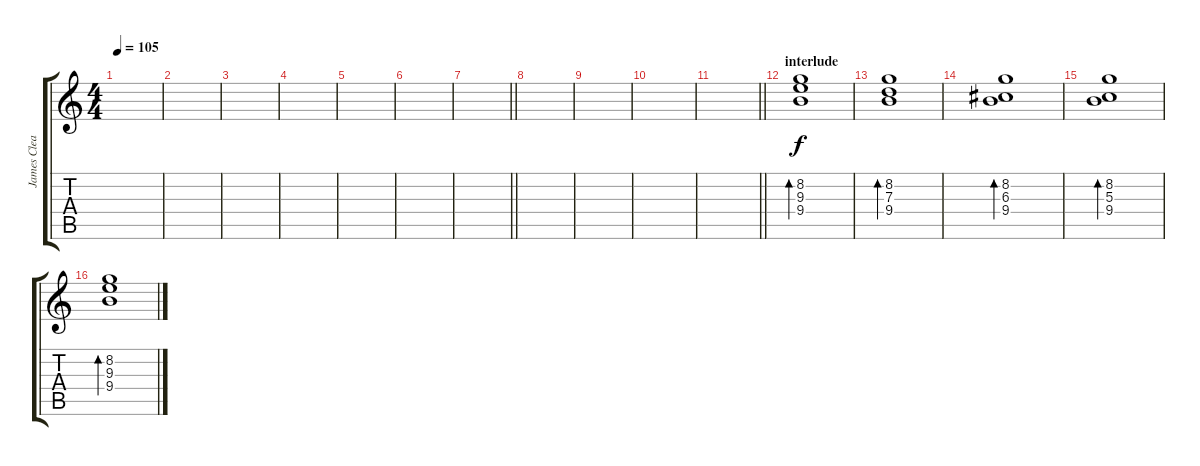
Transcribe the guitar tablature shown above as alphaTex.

\track ("James Clean" "James Clea") {instrument electricguitarclean}
\staff {score tabs}
\tuning (E4 B3 G3 D3 A2 E2) {hide}
\ts (4 4)
\tempo 105
\clef g2
\ks c
|
|
|
|
|
|
\barLineRight lightlight
|
|
|
|
\barLineRight lightlight
|
\section ("" "interlude")
(8.2 9.3 9.4).1{bd 240} |
(8.2 7.3 9.4).1{bd 240} |
(8.2 6.3 9.4).1{bd 240} |
(8.2 5.3 9.4).1{bd 240} |
(8.2 9.3 9.4).1{bd 240}
